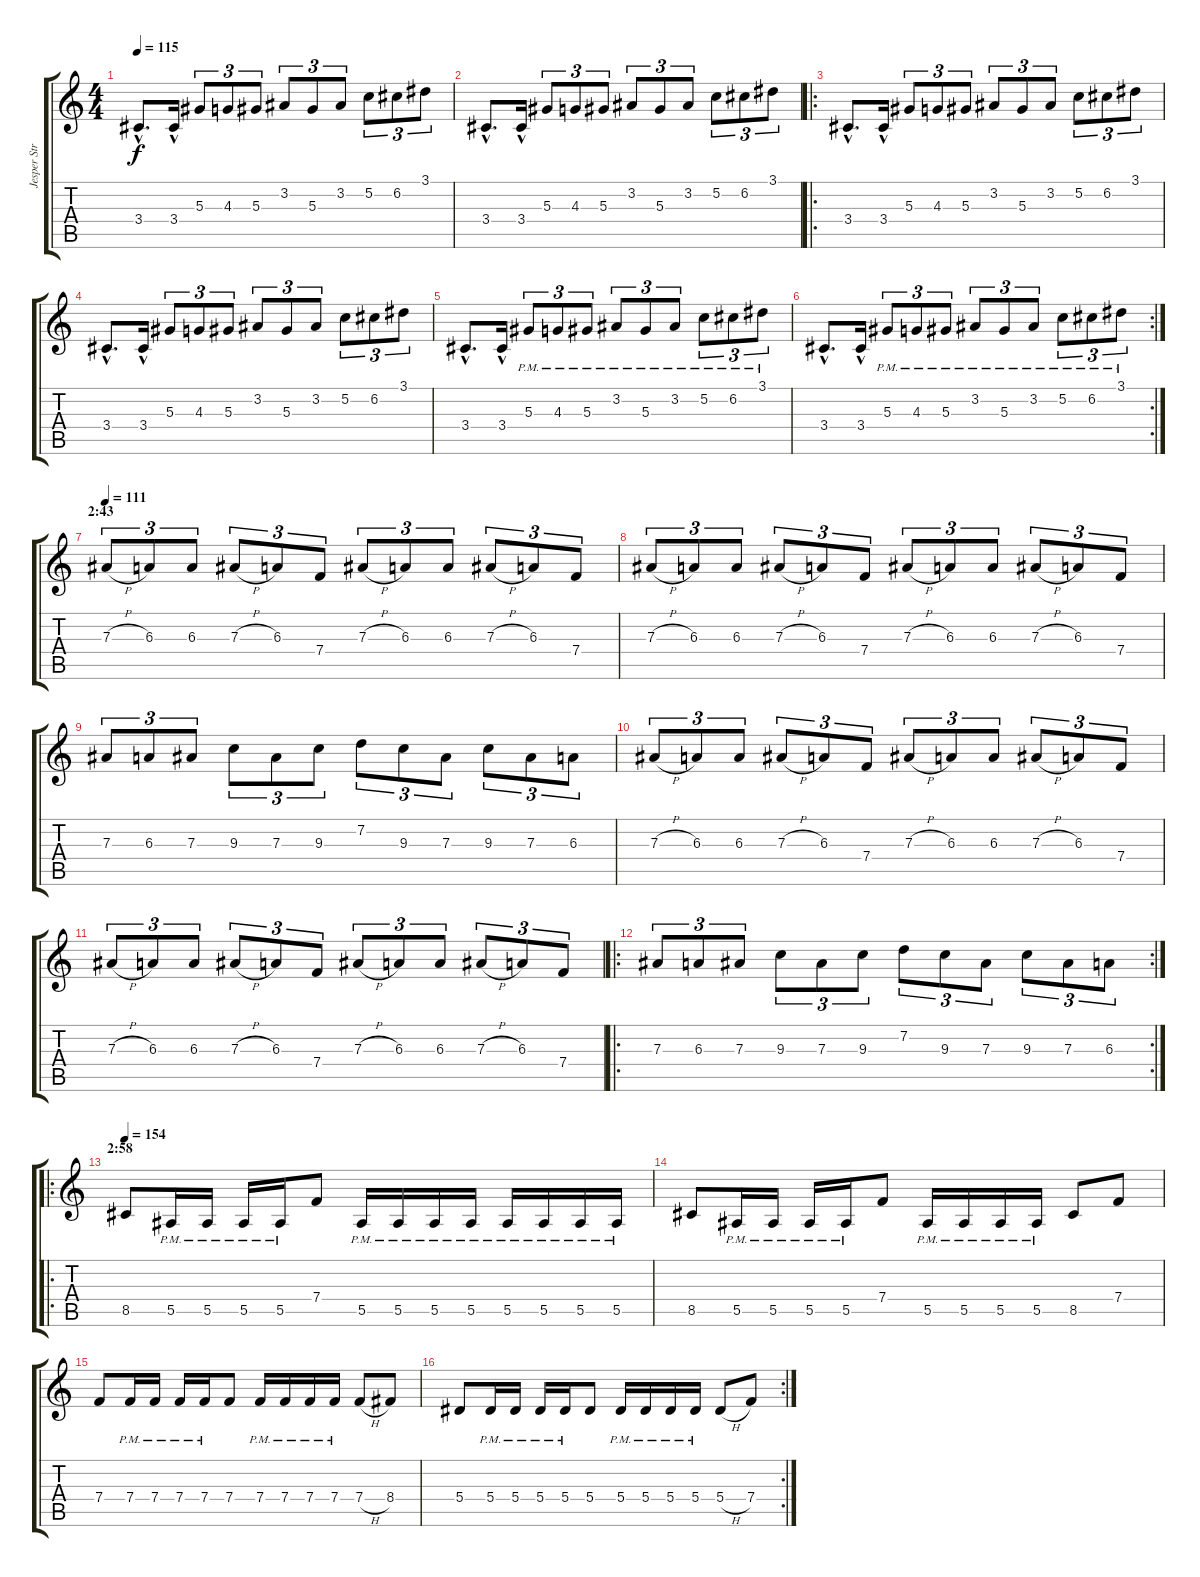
\track ("Jesper Strömblad" "Jesper Str") {instrument distortionguitar}
\staff {score tabs}
\tuning (C4 G3 Eb3 Bb2 F2 C2) {hide}
\ts (4 4)
\tempo 115
\clef g2
\ks c
3.4{hac}.8{d dy f} 3.4{hac}.16 5.3.8{tu (3 2)} 4.3.8{tu (3 2)} 5.3.8{tu (3 2)} 3.2.8{tu (3 2)} 5.3.8{tu (3 2)} 3.2.8{tu (3 2)} 5.2.8{tu (3 2)} 6.2.8{tu (3 2)} 3.1.8{tu (3 2)} |
3.4{hac}.8{d} 3.4{hac}.16 5.3.8{tu (3 2)} 4.3.8{tu (3 2)} 5.3.8{tu (3 2)} 3.2.8{tu (3 2)} 5.3.8{tu (3 2)} 3.2.8{tu (3 2)} 5.2.8{tu (3 2)} 6.2.8{tu (3 2)} 3.1.8{tu (3 2)} |
\ro
3.4{hac}.8{d} 3.4{hac}.16 5.3.8{tu (3 2)} 4.3.8{tu (3 2)} 5.3.8{tu (3 2)} 3.2.8{tu (3 2)} 5.3.8{tu (3 2)} 3.2.8{tu (3 2)} 5.2.8{tu (3 2)} 6.2.8{tu (3 2)} 3.1.8{tu (3 2)} |
3.4{hac}.8{d} 3.4{hac}.16 5.3.8{tu (3 2)} 4.3.8{tu (3 2)} 5.3.8{tu (3 2)} 3.2.8{tu (3 2)} 5.3.8{tu (3 2)} 3.2.8{tu (3 2)} 5.2.8{tu (3 2)} 6.2.8{tu (3 2)} 3.1.8{tu (3 2)} |
3.4{hac}.8{d} 3.4{hac}.16 5.3{pm}.8{tu (3 2)} 4.3{pm}.8{tu (3 2)} 5.3{pm}.8{tu (3 2)} 3.2{pm}.8{tu (3 2)} 5.3{pm}.8{tu (3 2)} 3.2{pm}.8{tu (3 2)} 5.2{pm}.8{tu (3 2)} 6.2{pm}.8{tu (3 2)} 3.1{pm}.8{tu (3 2)} |
\rc 2
3.4{hac}.8{d} 3.4{hac}.16 5.3{pm}.8{tu (3 2)} 4.3{pm}.8{tu (3 2)} 5.3{pm}.8{tu (3 2)} 3.2{pm}.8{tu (3 2)} 5.3{pm}.8{tu (3 2)} 3.2{pm}.8{tu (3 2)} 5.2{pm}.8{tu (3 2)} 6.2{pm}.8{tu (3 2)} 3.1{pm}.8{tu (3 2)} |
\section ("" "2:43")
\tempo 111
7.3{h}.8{tu (3 2)} 6.3.8{tu (3 2)} 6.3.8{tu (3 2)} 7.3{h}.8{tu (3 2)} 6.3.8{tu (3 2)} 7.4.8{tu (3 2)} 7.3{h}.8{tu (3 2)} 6.3.8{tu (3 2)} 6.3.8{tu (3 2)} 7.3{h}.8{tu (3 2)} 6.3.8{tu (3 2)} 7.4.8{tu (3 2)} |
7.3{h}.8{tu (3 2)} 6.3.8{tu (3 2)} 6.3.8{tu (3 2)} 7.3{h}.8{tu (3 2)} 6.3.8{tu (3 2)} 7.4.8{tu (3 2)} 7.3{h}.8{tu (3 2)} 6.3.8{tu (3 2)} 6.3.8{tu (3 2)} 7.3{h}.8{tu (3 2)} 6.3.8{tu (3 2)} 7.4.8{tu (3 2)} |
7.3.8{tu (3 2)} 6.3.8{tu (3 2)} 7.3.8{tu (3 2)} 9.3.8{tu (3 2)} 7.3.8{tu (3 2)} 9.3.8{tu (3 2)} 7.2.8{tu (3 2)} 9.3.8{tu (3 2)} 7.3.8{tu (3 2)} 9.3.8{tu (3 2)} 7.3.8{tu (3 2)} 6.3.8{tu (3 2)} |
7.3{h}.8{tu (3 2)} 6.3.8{tu (3 2)} 6.3.8{tu (3 2)} 7.3{h}.8{tu (3 2)} 6.3.8{tu (3 2)} 7.4.8{tu (3 2)} 7.3{h}.8{tu (3 2)} 6.3.8{tu (3 2)} 6.3.8{tu (3 2)} 7.3{h}.8{tu (3 2)} 6.3.8{tu (3 2)} 7.4.8{tu (3 2)} |
7.3{h}.8{tu (3 2)} 6.3.8{tu (3 2)} 6.3.8{tu (3 2)} 7.3{h}.8{tu (3 2)} 6.3.8{tu (3 2)} 7.4.8{tu (3 2)} 7.3{h}.8{tu (3 2)} 6.3.8{tu (3 2)} 6.3.8{tu (3 2)} 7.3{h}.8{tu (3 2)} 6.3.8{tu (3 2)} 7.4.8{tu (3 2)} |
\ro
\rc 2
7.3.8{tu (3 2)} 6.3.8{tu (3 2)} 7.3.8{tu (3 2)} 9.3.8{tu (3 2)} 7.3.8{tu (3 2)} 9.3.8{tu (3 2)} 7.2.8{tu (3 2)} 9.3.8{tu (3 2)} 7.3.8{tu (3 2)} 9.3.8{tu (3 2)} 7.3.8{tu (3 2)} 6.3.8{tu (3 2)} |
\ro
\section ("" "2:58")
\tempo 154
8.5.8 5.5{pm}.16 5.5{pm}.16 5.5{pm}.16 5.5{pm}.16 7.4.8 5.5{pm}.16 5.5{pm}.16 5.5{pm}.16 5.5{pm}.16 5.5{pm}.16 5.5{pm}.16 5.5{pm}.16 5.5{pm}.16 |
8.5.8 5.5{pm}.16 5.5{pm}.16 5.5{pm}.16 5.5{pm}.16 7.4.8 5.5{pm}.16 5.5{pm}.16 5.5{pm}.16 5.5{pm}.16 8.5.8 7.4.8 |
7.4.8 7.4{pm}.16 7.4{pm}.16 7.4{pm}.16 7.4{pm}.16 7.4.8 7.4{pm}.16 7.4{pm}.16 7.4{pm}.16 7.4{pm}.16 7.4{h}.8 8.4.8 |
\rc 2
5.4.8 5.4{pm}.16 5.4{pm}.16 5.4{pm}.16 5.4{pm}.16 5.4.8 5.4{pm}.16 5.4{pm}.16 5.4{pm}.16 5.4{pm}.16 5.4{h}.8 7.4.8
